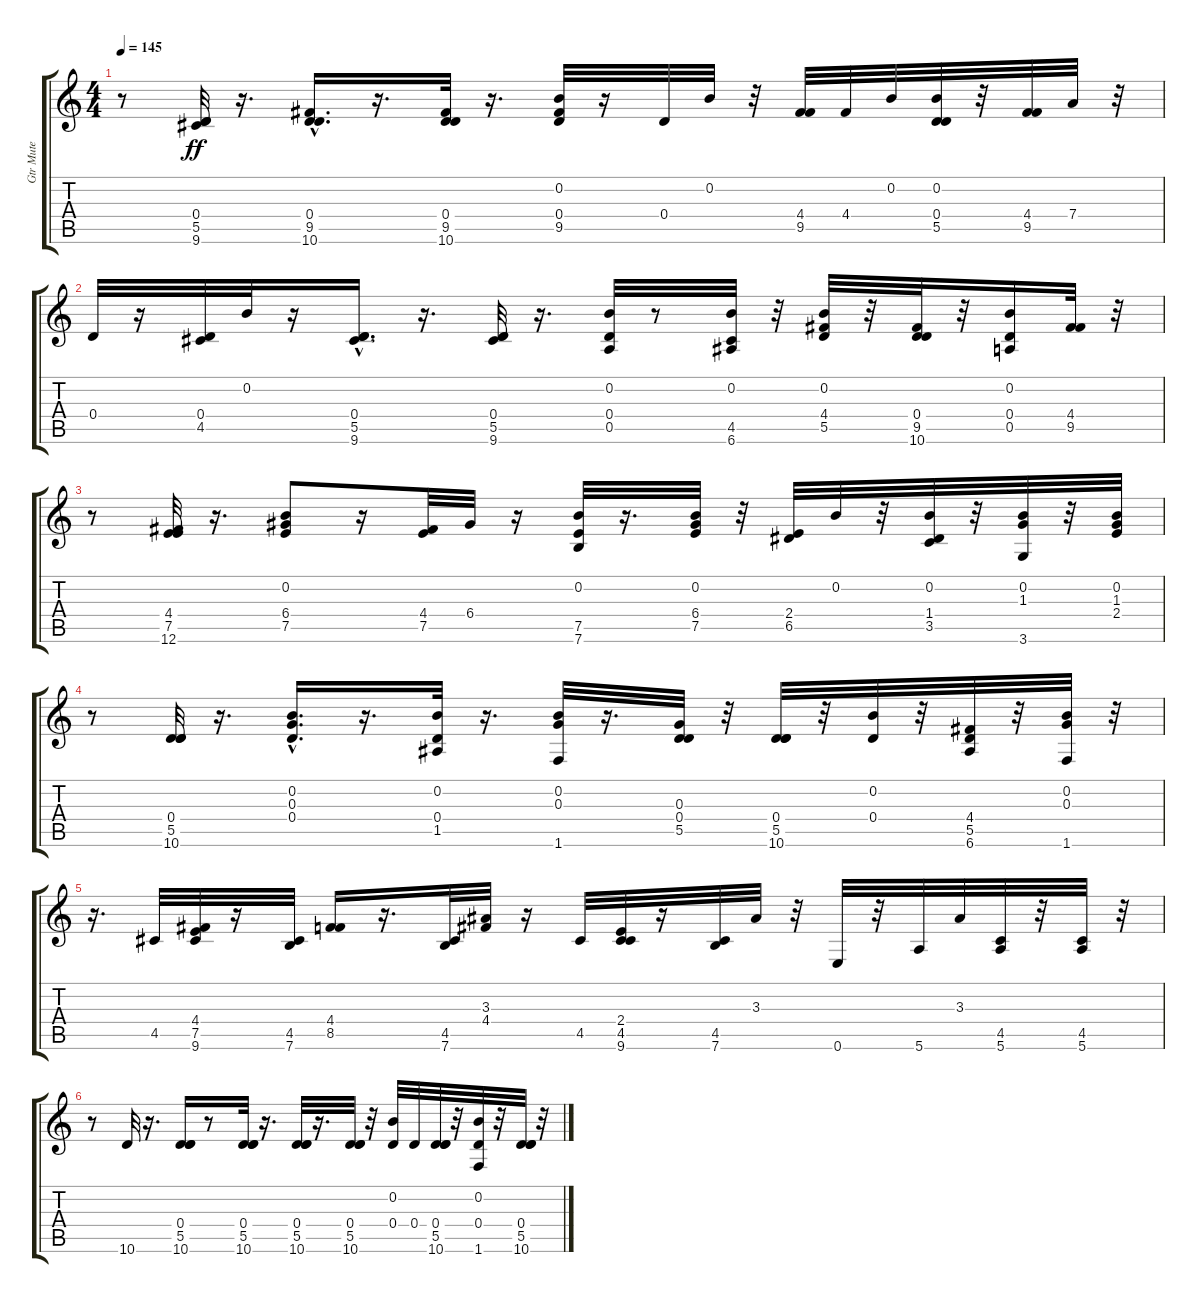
\track ("Gtr Mute" "Gtr Mute") {instrument electricguitarmuted}
\staff {score tabs}
\tuning (E4 B3 G3 D3 A2 E2) {hide}
\ts (4 4)
\tempo 145
\clef g2
\ks c
r.8{dy ff} (0.4 5.5 9.6).32 r.16{d} (0.4{hac} 9.5{hac} 10.6{hac}).16{d} r.16{d} (0.4 9.5 10.6).32 r.16{d} (0.2 0.4 9.5).32 r.16 0.4.32 0.2.32 r.32 (4.4 9.5).32 4.4.32 0.2.32 (0.2 0.4 5.5).32 r.32 (4.4 9.5).32 7.4.32 r.32 |
0.4.32 r.16 (0.4 4.5).32 0.2.32 r.16 (0.4{hac} 5.5{hac} 9.6{hac}).16{d} r.16{d} (0.4 5.5 9.6).32 r.16{d} (0.2 0.4 0.5).32 r.8 (0.2 4.5 6.6).32 r.32 (0.2 4.4 5.5).32 r.32 (0.4 9.5 10.6).32 r.32 (0.2 0.4 0.5).16 (4.4 9.5).32 r.32 |
r.8 (4.4 7.5 12.6).32 r.16{d} (0.2 6.4 7.5).8 r.16 (4.4 7.5).32 6.4.32 r.16 (0.2 7.5 7.6).32 r.16{d} (0.2 6.4 7.5).32 r.32 (2.4 6.5).32 0.2.32 r.32 (0.2 1.4 3.5).32 r.32 (0.2 1.3 3.6).32 r.32 (0.2 1.3 2.4).32 |
r.8 (0.4 5.5 10.6).32 r.16{d} (0.2{hac} 0.3{hac} 0.4{hac}).16{d} r.16{d} (0.2 0.4 1.5).32 r.16{d} (0.2 0.3 1.6).32 r.16{d} (0.3 0.4 5.5).32 r.32 (0.4 5.5 10.6).32 r.32 (0.2 0.4).32 r.32 (4.4 5.5 6.6).32 r.32 (0.2 0.3 1.6).32 r.32 |
r.16{d} 4.5.32 (4.4 7.5 9.6).32 r.16 (4.5 7.6).32 (4.4 8.5).16 r.16{d} (4.5 7.6).32 (3.3 4.4).32 r.16 4.5.32 (2.4 4.5 9.6).32 r.16 (4.5 7.6).32 3.3.32 r.32 0.6.32 r.32 5.6.32 3.3.32 (4.5 5.6).32 r.32 (4.5 5.6).32 r.32 |
r.8 10.6.32 r.16{d} (0.4 5.5 10.6).16 r.8 (0.4 5.5 10.6).32 r.16{d} (0.4 5.5 10.6).32 r.16{d} (0.4 5.5 10.6).32 r.32 (0.2 0.4).32 0.4.32 (0.4 5.5 10.6).32 r.32 (0.2 0.4 1.6).32 r.32 (0.4 5.5 10.6).32 r.32
